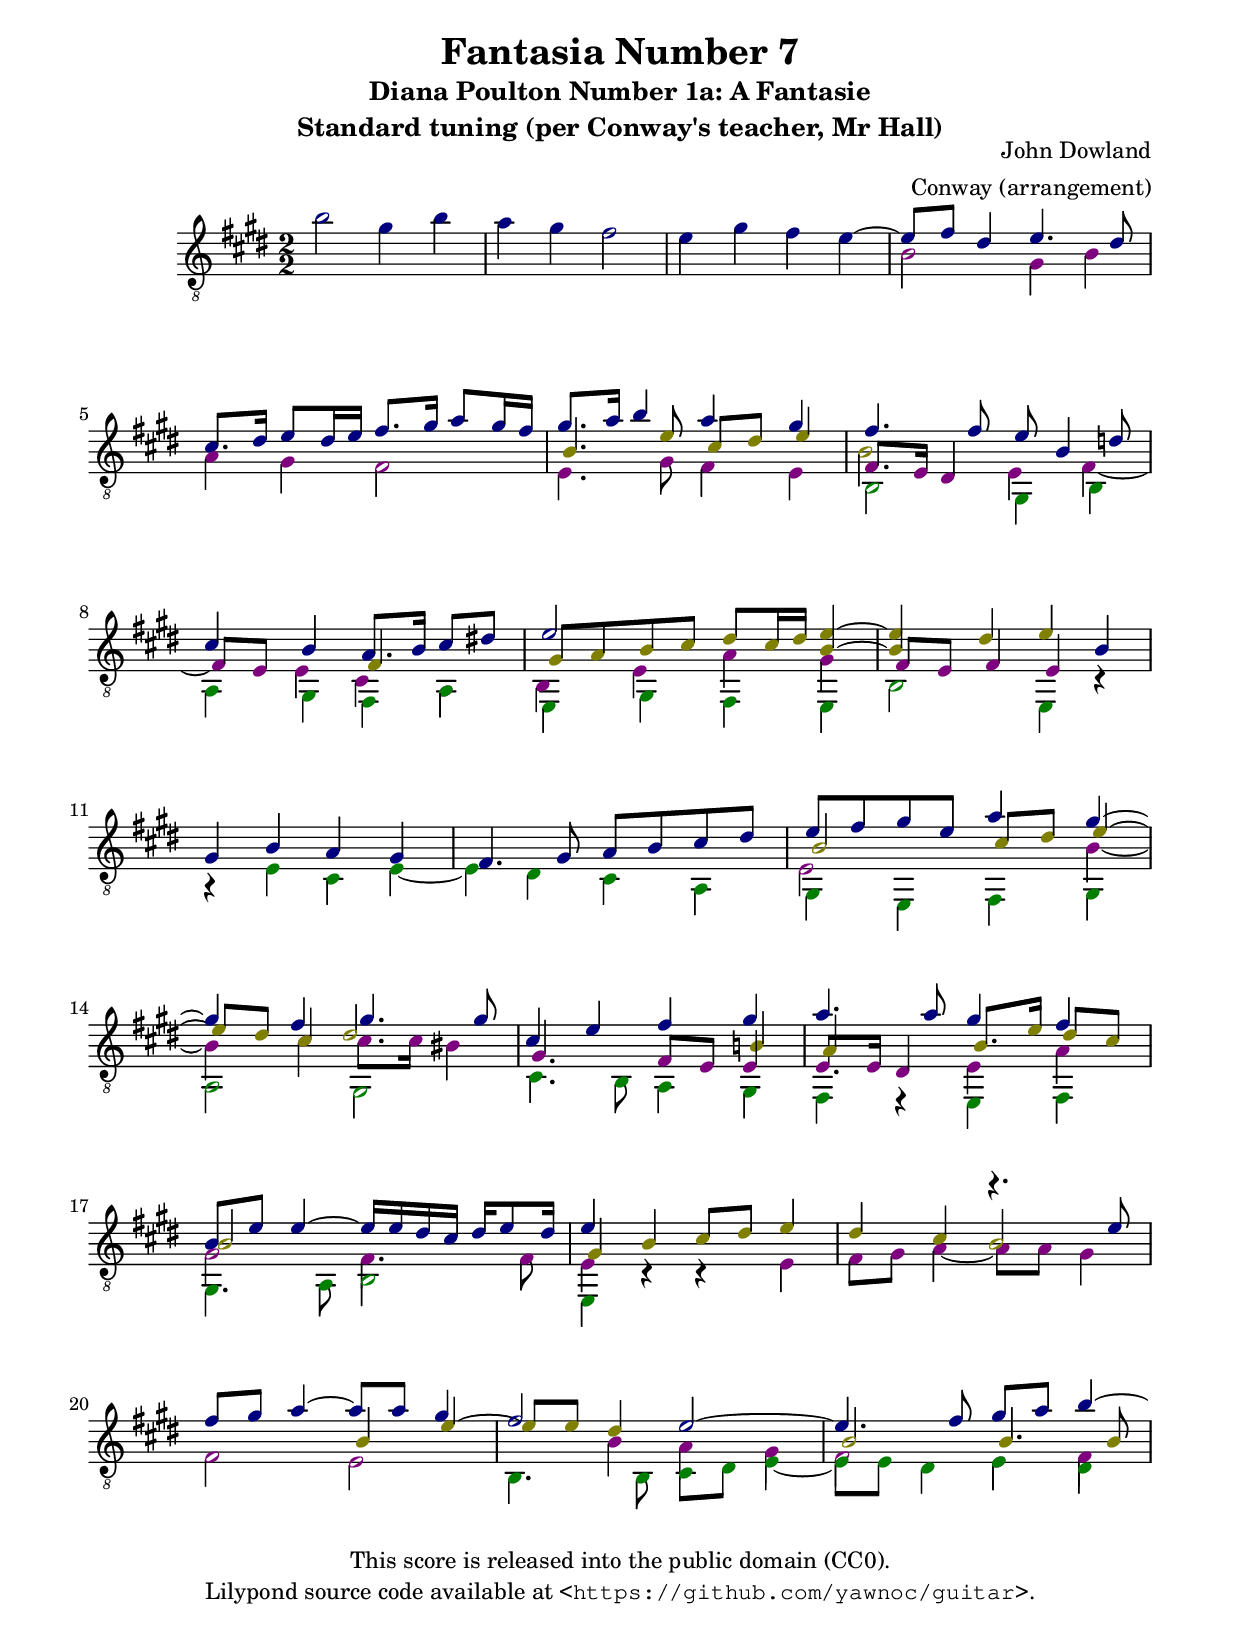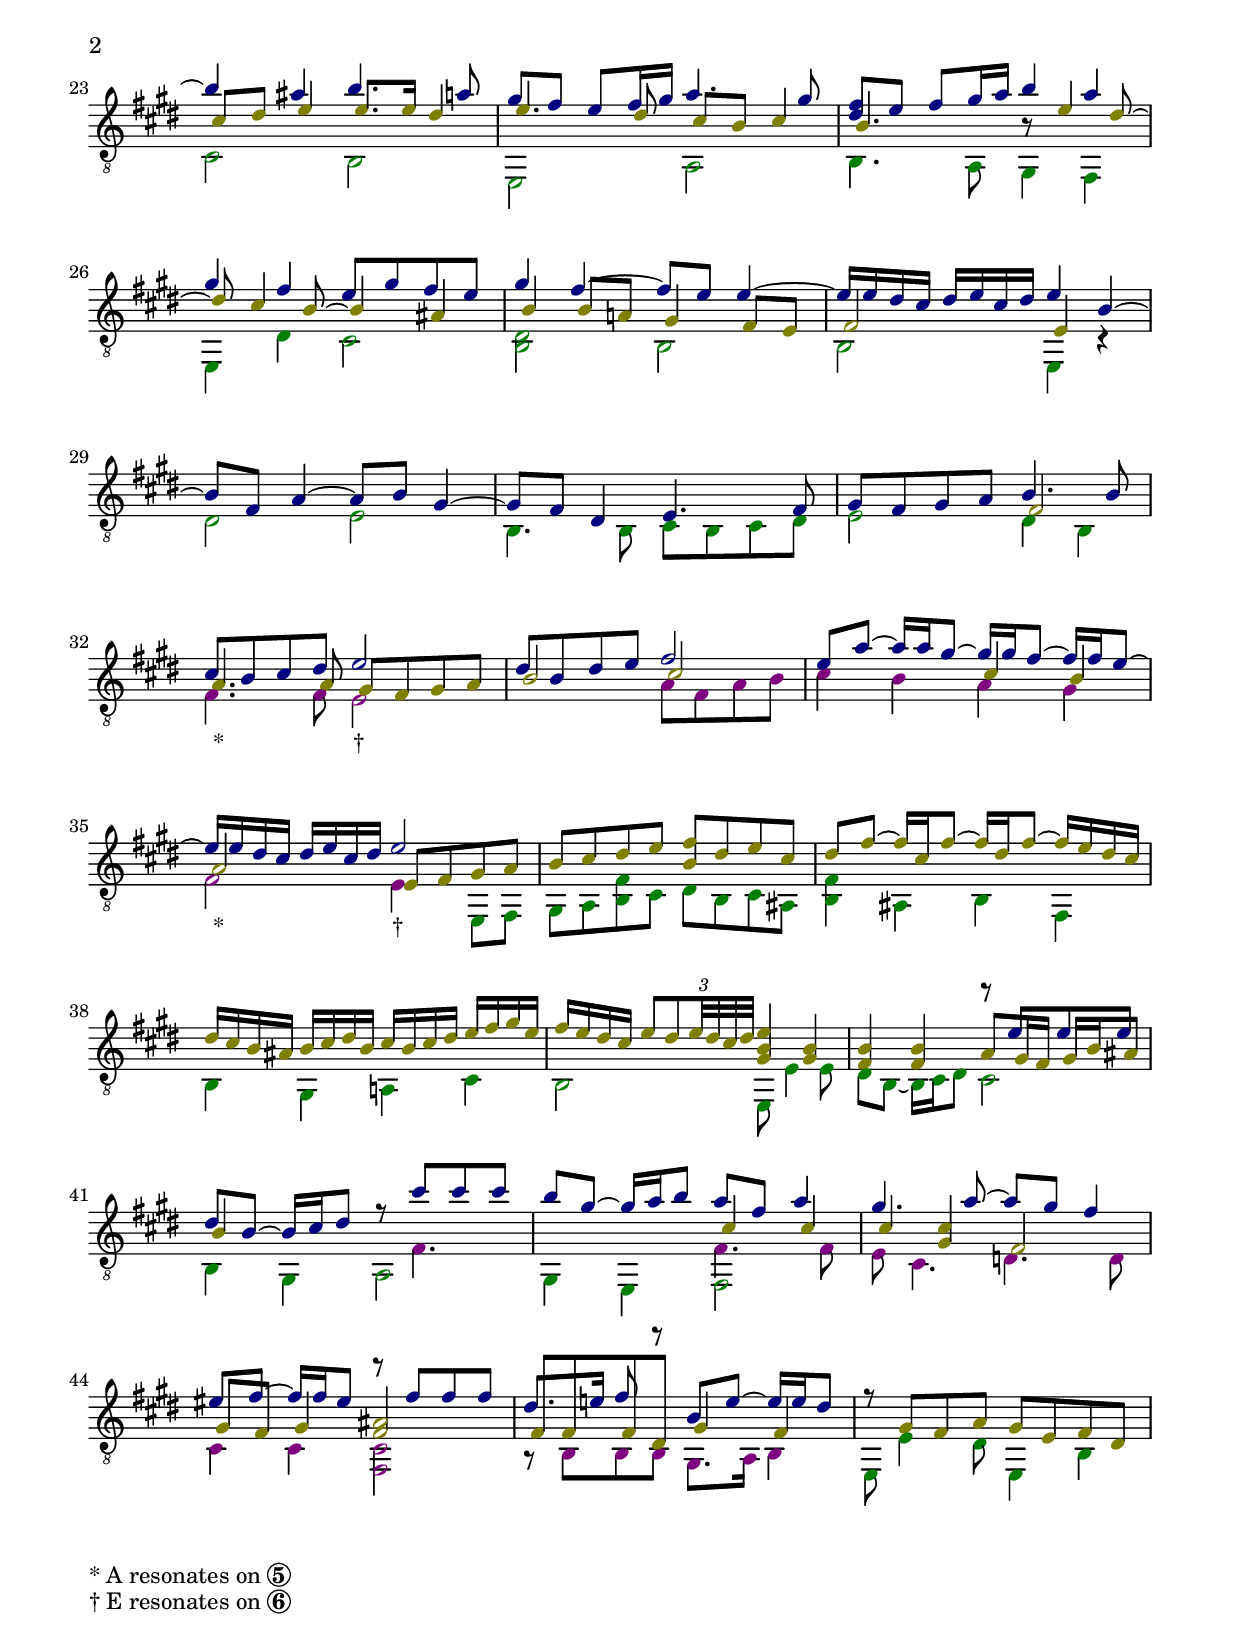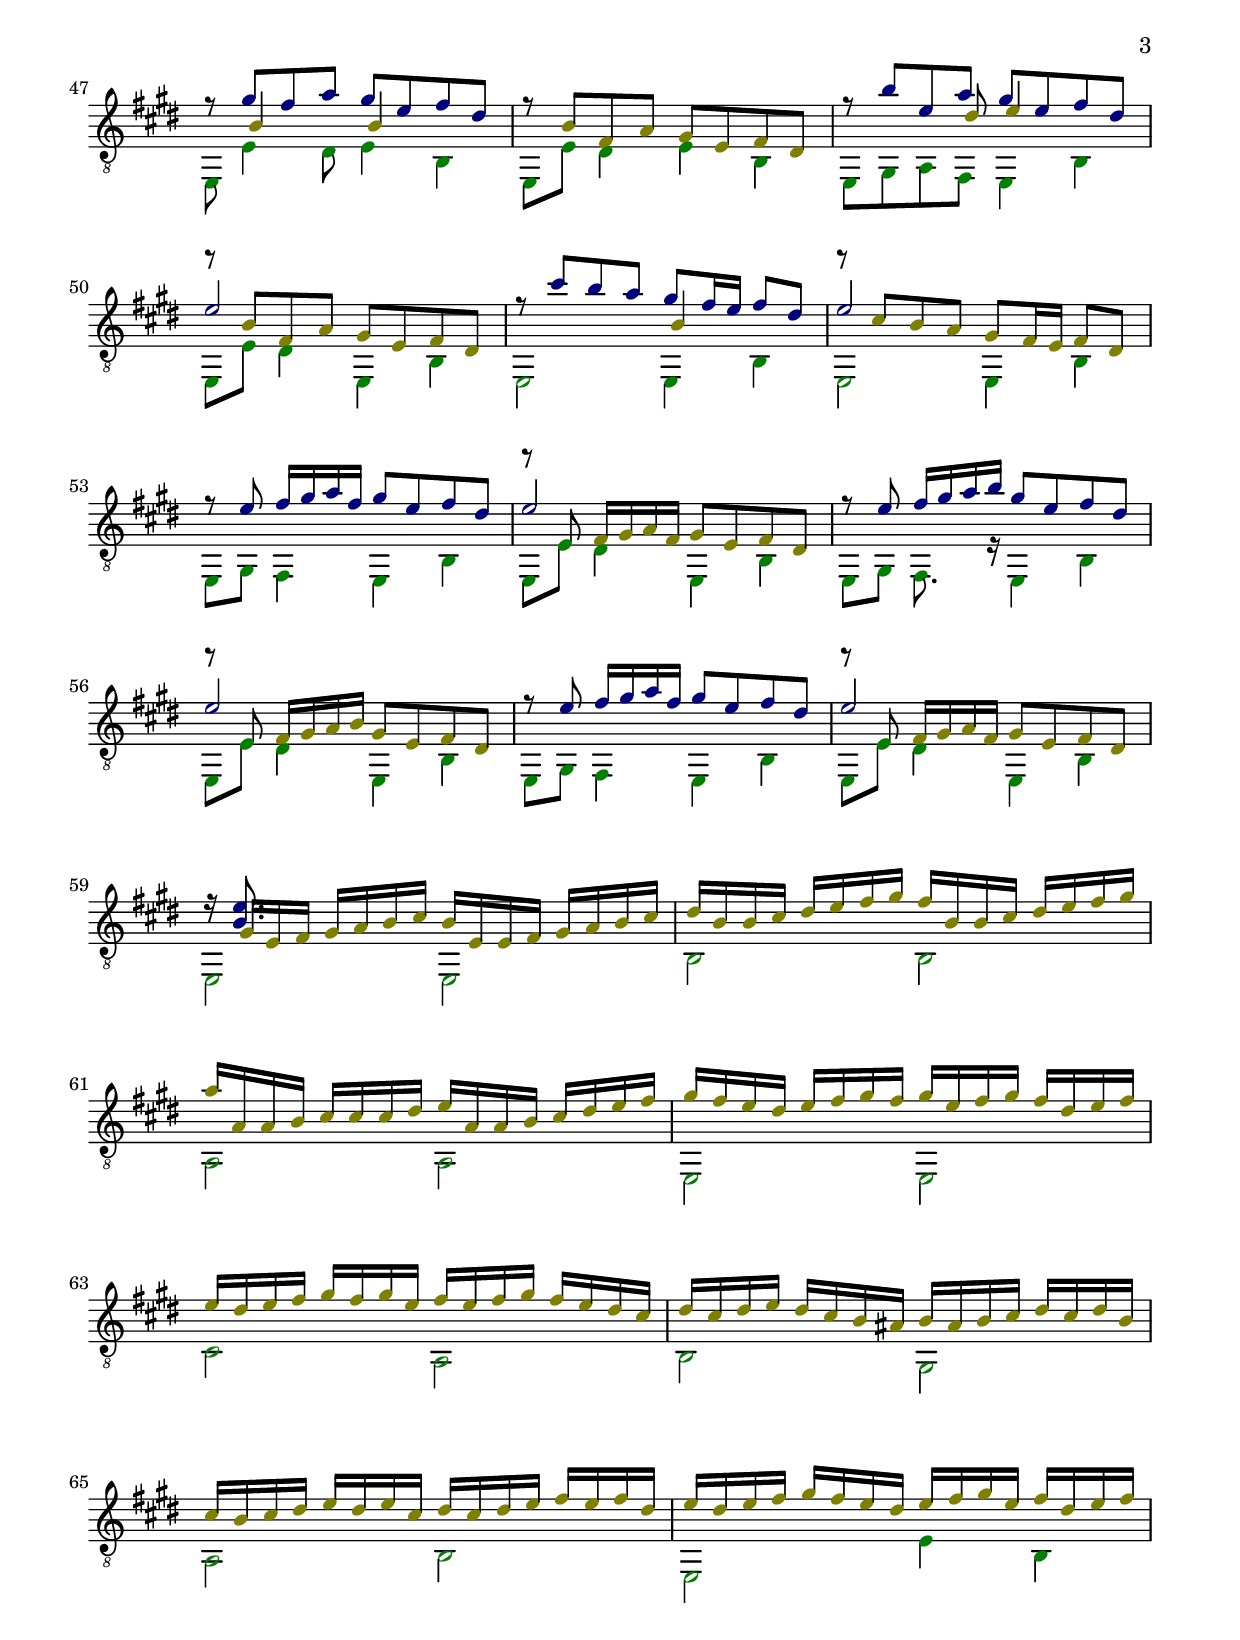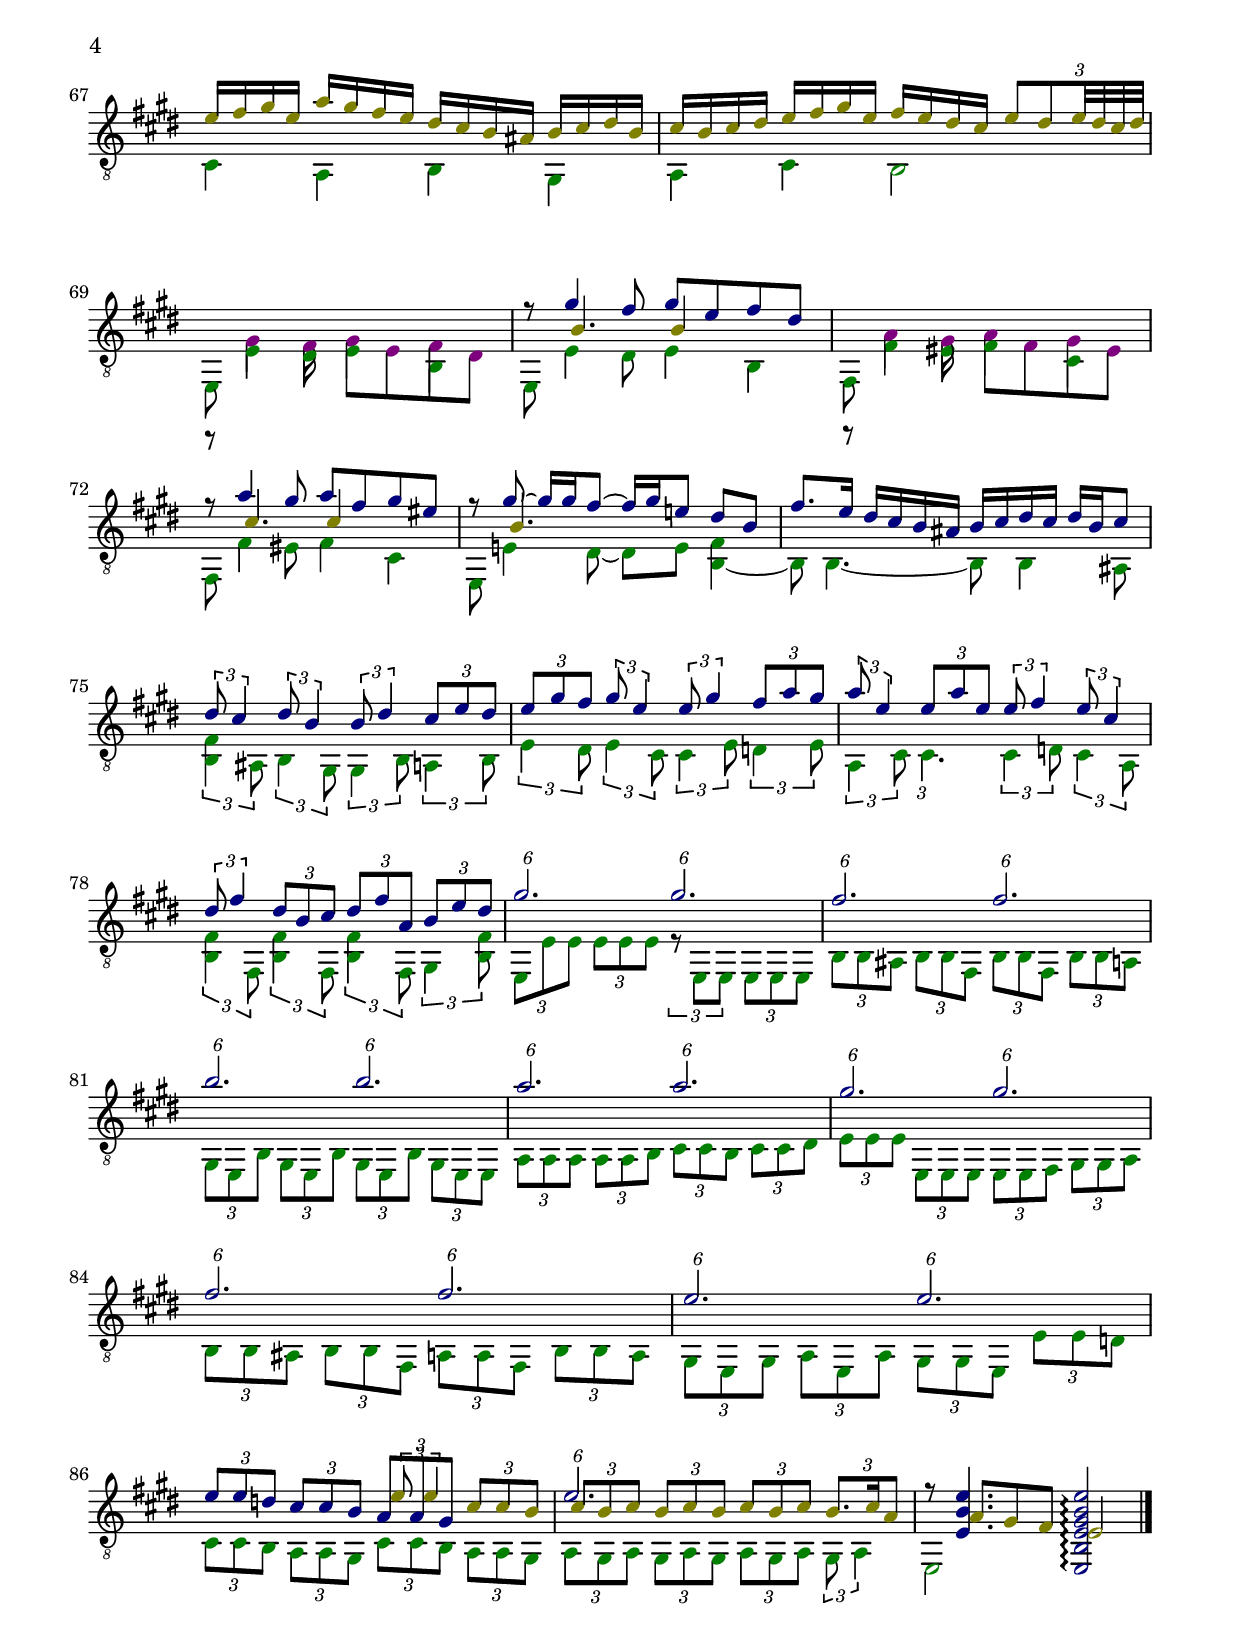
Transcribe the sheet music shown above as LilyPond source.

\version "2.18.2"


%%%%%%%%%%%%%%%%%%%%%%%%%%%%%%%%%%%%%%%%%%%%%%%%%%%%%%%%%%%%%%%%
% General
%%%%%%%%%%%%%%%%%%%%%%%%%%%%%%%%%%%%%%%%%%%%%%%%%%%%%%%%%%%%%%%%

\paper {
  top-margin = 1.5\cm
  left-margin = 1.5\cm
  right-margin = 1.5\cm
  bottom-margin = 1.5\cm
  ragged-last-bottom = ##f
  footnote-separator-markup = \markup { \vspace #1.5 }
}

globalSettings = {
  \accidentalStyle modern
  \compressFullBarRests
  \mergeDifferentlyHeadedOn
  \mergeDifferentlyDottedOn
  \numericTimeSignature
  \pointAndClickOff
  \override TextScript.extra-offset = #'(0 . 0.7)
  \override Score.FootnoteItem.annotation-line = ##f
}

origin-url = "https://github.com/yawnoc/guitar"

\header {
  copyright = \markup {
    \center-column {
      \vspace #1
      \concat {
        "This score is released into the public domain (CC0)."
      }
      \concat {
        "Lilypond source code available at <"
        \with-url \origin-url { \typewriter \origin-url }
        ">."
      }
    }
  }
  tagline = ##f
}

triplet = #(define-music-function
  (parser location music) (ly:music?)
  #{
    \tuplet 3/2 { $music }
  #}
)

tripletDuple = #(define-music-function
  (parser location music) (ly:music?)
  #{
    \tuplet 6/4 { $music }
  #}
)

overrideBeamedStemLengths = #(define-scheme-function
  (parser location lengths) (list?)
  #{
    \override Stem.details.beamed-lengths = $lengths
  #}
)
revertBeamedStemLengths = { \revert Stem.details.beamed-lengths }

overrideBeamVerticalPositions = #(define-scheme-function
  (parser location positions) (pair?)
  #{
    \override Beam.positions = $positions
  #}
)

%%%%%%%%%%%%%%%%%%%%%%%%%%%%%%%%%%%%%%%%%%%%%%%%%%%%%%%%%%%%%%%%
% Semantic bar lines
%%%%%%%%%%%%%%%%%%%%%%%%%%%%%%%%%%%%%%%%%%%%%%%%%%%%%%%%%%%%%%%%

barLineGoto = { \bar "||" }
barLineKeyChange = { \bar "||" }
barLineEnd = { \bar "|." }

%%%%%%%%%%%%%%%%%%%%%%%%%%%%%%%%%%%%%%%%%%%%%%%%%%%%%%%%%%%%%%%%
% Guitar notation
%%%%%%%%%%%%%%%%%%%%%%%%%%%%%%%%%%%%%%%%%%%%%%%%%%%%%%%%%%%%%%%%

stringNumbersAbove = { \set stringNumberOrientations = #'(up) }
stringNumbersBelow = { \set stringNumberOrientations = #'(down) }

fingeringAbove = { \set fingeringOrientations = #'(up) }
fingeringBelow = { \set fingeringOrientations = #'(down) }
fingeringAleft = { \set fingeringOrientations = #'(left) }
fingeringAright = { \set fingeringOrientations = #'(right) }

startGraceMusic = {
  <>(
  \override Fingering.font-size = -6
}
stopGraceMusic = {
  \revert Fingering.font-size
  <>)
}

overrideHorizontalShift = #(define-scheme-function
  (parser location distance) (number?)
  #{
    \override NoteColumn.force-hshift = $distance
  #}
)
revertHorizontalShift = { \revert NoteColumn.force-hshift }

barreSpan = #(define-music-function
  (parser location label offsetPair music)
  (string? (pair? (cons 0 0)) ly:music?)
  (let
    (
      (elements (extract-named-music music '(NoteEvent EventChord)))
    )
    (if
      (pair? elements)
      (let
        (
          (first-element (first elements))
          (last-element (last elements))
        )
        (set!
          (ly:music-property first-element 'articulations)
          (cons
            (make-music 'TextSpanEvent 'span-direction -1)
            (ly:music-property first-element 'articulations)
          )
        )
        (set!
          (ly:music-property last-element 'articulations)
          (cons
            (make-music 'TextSpanEvent 'span-direction 1)
            (ly:music-property last-element 'articulations)
          )
        )
      )
    )
  )
  #{
    \once \override TextSpanner.font-shape = #'upright
    \once \override TextSpanner.style = #'line
    \once \override TextSpanner.extra-offset = #offsetPair
    \once \override TextSpanner.bound-details = #`(
      (left
        (text . ,#{ \markup { \raise #-0.7 { #label \hspace #0.7 }} #})
        (Y . 0)
        (padding . -0.8)
        (attach-dir . -2)
      )
      (right
        (text . ,#{ \markup { \draw-line #'(0 . -1.3) } #}) ;; draw hook
        (Y . 0)
        (padding . -0.5)
        (attach-dir . 2)
      )
    )
    \once \override TextSpanner #'after-line-breaking = #(lambda (grob)
      (let*
        (
          (originalGrob (ly:grob-original grob))
          (splitGrobs (ly:spanner-broken-into originalGrob))
        )
        (if
          (and
            (>= (length splitGrobs) 2)
            (not (eq? (car (last-pair splitGrobs)) grob))
          )
          (begin
            (ly:grob-set-nested-property! grob
              '(bound-details right text)
              #{ \markup { \draw-line #'(0 . 0) } #} ;; suppress draw hook
            )
            (ly:grob-set-property! grob
              'extra-offset
              (cons
                (car offsetPair)
                (+ (cdr offsetPair) 0.7) ;; correction for suppressed hook
              )
            )
            (ly:grob-set-nested-property! grob
              '(bound-details right padding)
              #'-3 ;; increase spanner length
            )
          )
        )
      )
    )
    $music
  #}
)

barre = #(define-scheme-function
  (parser location label) (string?)
  #{
    \markup {
      \center-align {
        \hspace #0.7
        $label
      }
    }
  #}
)

nudgeNextBarre = #(define-scheme-function
  (parser location distance) (number?)
  #{
    \once \override TextScript.X-offset = $distance
  #}
)

position = #(define-scheme-function
  (parser location label) (string?)
  #{
    \markup {
      \center-align {
        \hspace #0.5
        $label
      }
    }
  #}
)

#(define-markup-command
  (markupString layout properties stringNumber) (markup?)
  (interpret-markup layout properties
    #{
      \markup \circle { \bold #stringNumber }
    #}
  )
)

#(define-markup-command
  (resonatesOn layout properties note stringNumber) (markup? markup?)
  (interpret-markup layout properties
    #{
      \markup { #note "resonates on" \markupString #stringNumber }
    #}
  )
)

%%%%%%%%%%%%%%%%%%%%%%%%%%%%%%%%%%%%%%%%%%%%%%%%%%%%%%%%%%%%%%%%
% Goto statements
%%%%%%%%%%%%%%%%%%%%%%%%%%%%%%%%%%%%%%%%%%%%%%%%%%%%%%%%%%%%%%%%

overrideGotoVisibility = {
  \once \override Score.RehearsalMark #'break-visibility = #'#(#t #t #f)
}

makeGotoMark = #(define-scheme-function
  (parser location label) (string?)
  #{
    \mark \markup { \small \italic $label }
  #}
)

simultaneousMarkSeparator = {
  \cadenzaOn
    s1073741824 % stupid, but works
  \cadenzaOff
}

coda = {
  \overrideGotoVisibility
  \mark \markup { \musicglyph #"scripts.coda" }
}

fine = {
  \overrideGotoVisibility
  \makeGotoMark Fine
}

dcAlCoda = {
  \overrideGotoVisibility
  \makeGotoMark "D.C. al Coda"
}

dcAlFine = {
  \overrideGotoVisibility
  \makeGotoMark "D.C. al Fine"
}

toCoda = {
  \overrideGotoVisibility
  \makeGotoMark "to Coda"
}



\header {
  title = "Fantasia Number 7"
  subtitle = \markup {
    \center-column {
      "Diana Poulton Number 1a: A Fantasie"
      "Standard tuning (per Conway's teacher, Mr Hall)"
    }
  }
  composer = "John Dowland"
  arranger = "Conway (arrangement)"
}


initialSignatures = {
  \clef "treble_8"
  \key e \major
  \time 2/2
  \set Timing.beamExceptions = #'()
  \set Timing.baseMoment = #(ly:make-moment 1/4)
  \set Timing.beatStructure = #'(1 1 1 1)
  \set Timing.beamExceptions = #'(
    (
      end
        .
      (
        ((1 . 8) . (4 4)) ;; quavers by fours
        ((1 . 12) . (3 3 3 3)) ;; anything shorter by beat
      )
    )
  )
}


highVoiceMusic = {
  
  \override NoteHead.color = #darkblue
  
  % Main theme high
  \barNumberCheck #1
  \relative c'' {
    \stemDown
    b2 gis4 b |
    a gis fis2 |
    e4 gis fis e~ |
    \stemUp
    e8 fis dis4 e4. dis8 |
    cis8. dis16 e8 dis16 e fis8. gis16 a8 gis16 fis |
    gis8. a16 b4 a gis |
    fis4. fis8 e8 b4 d8 |
    cis4 b a8. b16 cis8 dis |
    e2 s2 |
    s2 s4
  }
  
  % Main theme low
  \barNumberCheck #10
  \relative c' {
    b4 |
    gis b a gis |
    fis4. gis8 a b cis dis |
    e fis gis e a4 gis~ |
    gis
      \shiftOn
        \once \overrideHorizontalShift #-0.5
        fis
      \shiftOff
      \once \overrideHorizontalShift #0.5 gis4. gis8 |
    \once \overrideHorizontalShift #-0.25 cis,4 e fis gis |
    a4. a8 gis4 fis |
    b,8 e e4~ e16 e dis cis dis16 e8 dis16 |
    e4
  }
  
  % Tee-tee taa high
  \barNumberCheck #18
  \relative c' {
    s4 s2 |
    s2 r4. e8 |
    fis8 gis a4~ a8 a gis4 |
    fis2 e2~ |
    e4. fis8 gis8 a b4~ |
    b ais b4. a8 |
    gis8 fis e8 fis16 gis a4. gis8 |
    <fis dis>8 e fis8 gis16 a b4 a |
    gis fis e8 gis fis e |
    gis4 fis~ fis8 e e4~ |
    e16 e dis cis dis e cis dis e4
  }
  
  % Tee-tee taa low
  \barNumberCheck #28
  \relative c' {
    b4~ |
    b8 fis a4~ a8 b gis4~ |
    gis8 fis dis4 e4. fis8 |
    gis fis gis a b4. b8 |
    cis b cis dis e2 |
    dis8 b dis e fis2 |
    e8 a~ a16 a gis8~ gis16 gis fis8~ fis16 fis e8~ |
    e16 e dis cis dis e cis dis e2 |
  }
  
  % Ascending scale
  \barNumberCheck #36
  {
    s1 * 3 |
    s2
  }
  
  % Tee-tee-tee
  \barNumberCheck #39
  \relative c' {
    s2 |
    s2 r8 e e e |
    dis b~ b16 cis dis8 r8 cis' cis cis |
    b8 gis~ gis16 a b8 a8 fis a4 |
    gis4. a8~ a gis fis4 |
    eis8 fis~ fis16 fis eis8 r8 fis fis fis |
    dis8. e16 fis8 r b,8 e~ e16 e dis8 |
  }
  
  % Majestic theme
  \barNumberCheck #46
  \relative c'' {
    s1 |
    r8 gis fis a gis e fis dis |
    s1 |
    r8 b' e, a gis e fis dis |
    e2 s2 |
    r8 cis' b a gis8 fis16 e fis8 dis |
    e2 s2 |
    r8 e fis16 gis a fis gis8 e fis dis |
    e2 s2 |
    r8 e fis16 gis a b gis8 e fis dis |
    e2 s2 |
    r8 e fis16 gis a fis gis8 e fis dis |
    e2 s2 |
  }
  
  % Scale runs
  \barNumberCheck #59
  \relative c' {
    r16 <e b>8. s4 s2 |
    s1 * 9 |
  }
  
  % Majestic interlude
  \barNumberCheck #69
  \relative c'' {
    s1 |
    r8 gis4 fis8 gis e fis dis |
    s1 |
    r8 a'4 gis8 a fis gis eis |
    r8 gis~ gis16 gis fis8~ fis16 gis e8 dis b |
    fis'8. e16 dis cis b ais
      b16 cis dis cis dis b cis8 |
  }
  
  % Triple runs
  \barNumberCheck #75
  \relative c' {
    \triplet { dis8 cis4 } \triplet { dis8 b4 }
      \triplet { b8 dis4 } \triplet { cis8 e dis } |
    \triplet { e8 gis fis } \triplet { gis8 e4 }
      \triplet { e8 gis4 } \triplet { fis8 a gis } |
    \triplet { a8 e4 } \triplet { e8 a e }
      \triplet { e8 fis4 } \triplet { e8 cis4 } |
    \triplet { dis8 fis4 } \triplet { dis8 b cis }
      \triplet { dis8 fis a, } \triplet { b e dis } |
    \tripletDuple { gis2. } \tripletDuple { gis } |
    \tripletDuple { fis } \tripletDuple { fis } |
    \tripletDuple { b } \tripletDuple { b } |
    \tripletDuple { a } \tripletDuple { a } |
    \tripletDuple { gis } \tripletDuple { gis } |
    \tripletDuple { fis } \tripletDuple { fis } |
    \tripletDuple { e } \tripletDuple { e } |
    \triplet { e8 e d } \triplet { cis cis b }
      \triplet { a a gis } s4 |
    \tripletDuple { e'2. } s2 |
  }
  
  % Finishing chords
  \barNumberCheck #88
  \relative c {
    r8 <e b' e>4.
      <e, b' e gis b e>2 \arpeggio
      \barLineEnd
  }
  
}


lowVoiceMusic = {
  
  \override NoteHead.color = #darkgreen
  
  % Main theme high
  \barNumberCheck #1
  \relative c {
    s1 * 6 |
    b2 gis4 b |
    a gis fis a |
    e gis fis e |
    b'2 e,4
  }
  
  % Main theme low
  \barNumberCheck #10
  \relative c {
    r4 |
    r4 e cis e~ |
    e dis cis a |
    gis e fis gis |
    a2 gis |
    cis4. b8 a4 gis |
    fis r e fis |
    gis4. a8 b2 |
    e,4
  }
  
  % Tee-tee taa high
  \barNumberCheck #18
  \relative c {
    s4 s4 s4 |
    s1 * 2 |
    b4. b8 cis8 dis e4~ |
    e8 e dis4 e4 dis |
    cis2 b |
    e, a |
    b4. a8 gis4 fis |
    e dis' cis2 |
    <b dis> b |
    b e,4
  }
  
  % Tee-tee taa low
  \barNumberCheck #28
  \relative c {
    r4 |
    dis2 e |
    b4. b8 cis b cis dis |
    e2 dis4 b |
    s1 * 3 |
    s2
  }
  
  % Ascending scale
  \barNumberCheck #35
  \relative c, {
    s4 e8 fis |
    gis a <b fis'> cis dis b cis ais |
    <b fis'>4 ais b fis |
    b gis a cis |
    b2
  }
  
  % Tee-tee-tee
  \barNumberCheck #39
  \relative c, {
    e8 e'4 e8 |
    dis8 b~ b16 cis dis8 cis2 |
    b4 gis a2 |
    gis4 e fis2 |
    s1 * 3 |
  }
  
  % Majestic theme
  \barNumberCheck #46
  \relative c, {
    e8 e'4 dis8 e,4 b' |
    e,8 e'4 dis8 e4 b |
    e,8 e' dis4 e b |
    e,8 gis a fis e4 b' |
    e,8 e' dis4 e, b' |
    e,2 e4 b' |
    e,2 e4 b' |
    e,8 gis fis4 e b' |
    e,8 e' dis4 e, b' |
    e,8[ gis] fis8. r16 e4 b' |
    e,8 e' dis4 e, b' |
    e,8 gis fis4 e b' |
    e,8 e' dis4 e, b' |
  }
  
  % Scale runs
  \barNumberCheck #59
  \relative c, {
    e2 e |
    b' b |
    a a |
    e e |
    cis' a |
    b gis |
    a b |
    e, e'4 b |
    cis a b gis |
    a cis b2 |
  }
  
  % Majestic interlude
  \barNumberCheck #69
  \relative c, {
    e8 e'4 dis8 e4 b |
    e,8 e'4 dis8 e4 b |
    fis8 fis'4 eis8 fis4 cis |
    fis,8 fis'4 eis8 fis4 cis |
    e,8 e'4 dis8~ dis e <b~ fis'>4 |
    b8 b4.~ b8 b4 ais8 |
  }
  
  % Triple runs
  \barNumberCheck #75
  \relative c {
    \triplet { <b fis'>4 ais8 } \triplet { b4 gis8 }
      \triplet { gis4 b8 } \triplet { a4 b8 } |
    \triplet { e4 dis8 } \triplet { e4 cis8 }
      \triplet { cis4 e8 } \triplet { d4 e8 } |
    \triplet { a,4 cis8 } \triplet { cis4. }
      \triplet { cis4 d8 } \triplet { cis4 a8 } |
    \triplet { <b fis'>4 fis8 } \triplet { <b fis'>4 fis8 }
      \triplet { <b fis'>4 fis8 } \triplet { gis4 <b fis'>8 } |
    \triplet { e,8 e' e } \triplet { e e e }
      \triplet { r e, e } \triplet { e e e } |
    \triplet { b' b ais } \triplet { b b fis }
      \triplet { b b fis } \triplet { b b a } |
    \triplet { gis e b' } \triplet { gis e b' }
      \triplet { gis e b' } \triplet { gis e e } |
    \triplet { a a a } \triplet { a a b }
      \triplet { cis cis b } \triplet { cis cis dis } |
    \triplet { e e e } \triplet { e, e e }
      \triplet { e e fis } \triplet { gis gis a } |
    \triplet { b b ais } \triplet { b b fis }
      \triplet { a a fis } \triplet { b b a } |
    \triplet { gis e gis } \triplet { a e a }
      \triplet { gis gis e } \triplet { e' e d } |
    \triplet { cis cis b } \triplet { a a gis }
      \triplet { cis cis b } \triplet { a a gis } |
    \triplet { a gis a } \triplet { gis a gis }
      \triplet { a gis a } \triplet { gis8 a4 } |
  }
  
  % Finishing chords
  \barNumberCheck #88
  \relative c, {
    e2 s2 |
  }
  
}


upperMiddleVoiceMusic = {
  
  \override NoteHead.color = #darkyellow
  
  % Main theme high
  \barNumberCheck #1
  \relative c' {
    s1 * 5 |
    \once \overrideHorizontalShift #0.4 b4. e8 cis8 dis e4 |
    \stemDown
    b2 s2 |
    \stemUp
    s2 fis4 s4 |
    gis8 a b cis dis8 cis16 \shiftOff dis <e~ b~>4 |
    <e b> dis e
    \shiftOn
  }
  
  % Main theme low
  \barNumberCheck #10
  \relative c' {
    s4 |
    s1 * 2 |
    b2 cis8 dis e4~ |
    e8 dis
      \shiftOff cis4 \shiftOn
      \once \overrideHorizontalShift #-0.75 dis2 |
    s2 s4 b4 |
    a4 s4 b8. e16 dis8 cis |
    b2 s2 |
    gis4
  }
  
  % Tee-tee taa high
  \barNumberCheck #18
  \relative c' {
    b4 cis8 dis e4 |
    dis4 cis b2 |
    s2 b4 e~ |
    e8 e dis4 s2 |
    b2 b4. b8 |
    cis8 dis e4 e8. e16 dis4 |
    e4. dis8 cis8 b cis4 |
    b4. s8 b8\rest e4 dis8~ |
    dis8 cis4 b8~ b4 ais |
    b4 b8 a gis4 fis8 e |
    fis2 e4
  }
  
  % Tee-tee taa low
  \barNumberCheck #28
  \relative c {
    s4 |
    s1 * 2 |
    s2 fis2 |
    \footnote "*" #'(0 . -4) \markup { "*" \resonatesOn A 5 }
    a4. a8 gis fis gis a |
    b2 cis |
    s2 cis4 b |
    \footnote "*" #'(0 . -4) \markup { }
    a2
  }
  
  % Ascending scale
  \barNumberCheck #35
  \relative c {
    e8 fis gis a |
    b cis dis e <fis b,> dis e cis |
    dis fis~ fis16 cis fis8~ fis16 dis fis8~ fis16 e dis cis |
    dis cis b ais b cis dis b cis b cis dis e fis gis e |
    fis e dis cis \triplet { e8 dis e32 dis cis dis } <e b gis>4
  }
  
  % Tee-tee-tee
  \barNumberCheck #39
  \relative c' {
    <b gis>4 |
    <b fis> <b fis> a8 gis16 fis gis16 b ais8 |
    b4 s4 s2 |
    s2 cis4 cis |
    cis <cis gis> fis,2 |
    gis8 fis gis4 <ais fis>2 |
    fis8 fis fis dis gis4 fis |
  }
  
  % Majestic theme
  \barNumberCheck #46
  \relative c' {
    r8 gis fis a gis e fis dis |
    s8 b'4 s8 b4 s4 |
    r8 b8 fis a gis e fis dis |
    s4. dis'8 e4 s4 |
    r8 b8 fis a gis e fis dis |
    s2 b'4 s4 |
    r8 cis b a gis8 fis16 e fis8 dis |
    s1 |
    r8 e fis16 gis a fis gis8 e fis dis |
    s1 |
    r8 e fis16 gis a b gis8 e fis dis |
    s1 |
    r8 e fis16 gis a fis gis8 e fis dis |
  }
  
  % Scale runs
  \barNumberCheck #59
  \relative c' {
    s16 gis e fis gis a b cis
      b e, e fis gis a b cis |
    dis b b cis dis e fis gis
      fis b, b cis dis e fis gis |
    a a, a b cis cis cis dis
      e a, a b cis dis e fis |
    gis fis e dis e fis gis fis
      gis e fis gis fis dis e fis |
    e dis e fis gis fis gis e
      fis e fis gis fis e dis cis |
    dis cis dis e dis cis b ais
      b ais b cis dis cis dis b |
    cis b cis dis e dis e cis
      dis cis dis e fis e fis dis |
    e dis e fis gis fis e dis
      e fis gis e
      fis dis e fis |
    e fis gis e
      a gis fis e
      dis cis b ais
      b cis dis b |
    cis b cis dis
      e fis gis e
      fis e dis cis
      \triplet { e8 dis e32 dis cis dis } |
  }
  
  % Majestic interlude
  \barNumberCheck #69
  \relative c' {
    s1 |
    s8 b4. b4 s4 |
    s1 |
    s8 cis4. cis4 s4 |
    s8 b4. s2 |
    s1 |
  }
  
  % Triple runs
  \barNumberCheck #75
  \relative c' {
    s1 * 11 |
    s2 \triplet { e8 e4 } \triplet { cis8 cis b } |
    \triplet { cis b cis } \triplet { b cis b }
      \triplet { cis b cis } \triplet { b8. cis16 a8 } |
  }
  
  % Finishing chords
  \barNumberCheck #88
  \relative c' {
    s8 a gis fis e2 |
  }
  
}


lowerMiddleVoiceMusic = {
  
  \override NoteHead.color = #darkmagenta
  
  % Main theme high
  \barNumberCheck #1
  \relative c' {
    s1 * 3 |
    \shiftOff
    b2 gis4 b |
    a gis fis2 |
    e4. gis8 fis4 e |
    \shiftOn
    \stemUp
    \overrideBeamedStemLengths #'(1)
    \once \overrideHorizontalShift #0 fis8. e16 dis4 \stemDown e4 fis~ |
    \stemUp
    fis8 e \stemDown e4 cis4 \once \overrideHorizontalShift #0 a |
    b e \overrideHorizontalShift #0 a gis |
    \revertHorizontalShift
    \stemUp
    fis8 e fis4 e
    \stemDown
  }
  
  % Main theme low
  \barNumberCheck #10
  \relative c {
    s4 |
    s1 * 2 |
    e2 s4 \overrideHorizontalShift #0 b'4~ |
    b \revertHorizontalShift
      \shiftOff cis \shiftOn
      \once \overrideHorizontalShift #0.3 cis8. cis16 bis4 |
    \stemUp
    \overrideHorizontalShift #0.2 gis4. s8
      \overrideHorizontalShift #0 fis8 e e4 |
    e8. e16 dis4 \stemDown e4 a |
    gis2 fis4. fis8 |
    e4
  }
  
  % Tee-tee taa high
  \barNumberCheck #18
  \relative c {
    r4 r e |
    fis8 gis a4~ a8 a gis4 |
    fis2 e |
    s4 b' a gis |
    fis2 e4 fis |
    s1 * 5 |
    s2 s4
  }
  
  % Tee-tee taa low
  \barNumberCheck #28
  \relative c {
    s4 |
    s1 * 3 |
    fis4. fis8
      \footnote "†" #'(0 . -2.5) \markup { "†" \resonatesOn E 6 }
      e2 |
    s2 a8 fis a b |
    cis4 b a gis |
    fis2
      \footnote "†" #'(0 . -2.5) \markup { }
      e4
  }
  
  % Ascending scale
  \barNumberCheck #35
  {
    s4 |
    s1 * 3 |
    s2
  }
  
  % Tee-tee-tee
  \barNumberCheck #39
  \relative c {
    s2 |
    s1 |
    s2 s8 fis4. |
    s2 fis4. fis8 |
    e8 cis4. d4. d8 |
    cis4 cis <cis fis,>2 |
    r8 b b b gis8. a16 b4 |
  }
  
  % Majestic theme
  \barNumberCheck #46
  {
    s1 * 13 |
  }
  
  % Scale runs
  \barNumberCheck #59
  {
    s1 * 10 |
  }
  
  % Majestic interlude
  \barNumberCheck #69
  \relative c' {
    r8 gis4 fis8 gis e fis dis |
    s1 |
    r8 a'4 gis8 a fis gis eis |
    s1 * 3 |
  }
  
}


allMusic = {
  \new Staff \with {
    midiInstrument = #"acoustic guitar (nylon)"
  }
  \globalSettings
  \initialSignatures
  <<
    << \highVoiceMusic >>
      \\
    << \lowVoiceMusic >>
      \\
    << \upperMiddleVoiceMusic >>
      \\
    << \lowerMiddleVoiceMusic >>
  >>
}


\score {
  \allMusic
}

\score {
  \allMusic
  \midi { }
}
